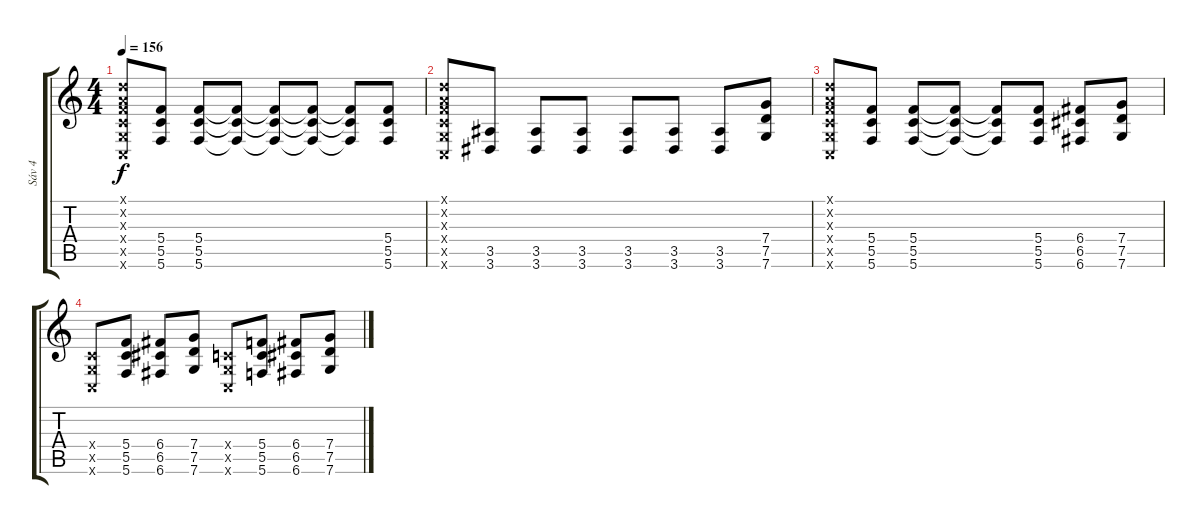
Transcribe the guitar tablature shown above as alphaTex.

\track ("Sáv 4" "Sáv 4") {instrument distortionguitar}
\staff {score tabs}
\tuning (D4 A3 F3 C3 G2 C2) {hide}
\ts (4 4)
\tempo 156
\clef g2
\ks c
(0.1{x} 0.2{x} 0.3{x} 0.4{x} 0.5{x} 0.6{x}).8{dy f} (5.4 5.5 5.6).8 (5.4 5.5 5.6).8 (5.4{t} 5.5{t} 5.6{t}).8 (5.4{t} 5.5{t} 5.6{t}).8 (5.4{t} 5.5{t} 5.6{t}).8 (5.4{t} 5.5{t} 5.6{t}).8 (5.4 5.5 5.6).8 |
(0.1{x} 0.2{x} 0.3{x} 0.4{x} 0.5{x} 0.6{x}).8 (3.5 3.6).8 (3.5 3.6).8 (3.5 3.6).8 (3.5 3.6).8 (3.5 3.6).8 (3.5 3.6).8 (7.4 7.5 7.6).8 |
(0.1{x} 0.2{x} 0.3{x} 0.4{x} 0.5{x} 0.6{x}).8 (5.4 5.5 5.6).8 (5.4 5.5 5.6).8 (5.4{t} 5.5{t} 5.6{t}).8 (5.4{t} 5.5{t} 5.6{t}).8 (5.4 5.5 5.6).8 (6.4 6.5 6.6).8 (7.4 7.5 7.6).8 |
(0.4{x} 0.5{x} 0.6{x}).8 (5.4 5.5 5.6).8 (6.4 6.5 6.6).8 (7.4 7.5 7.6).8 (0.4{x} 0.5{x} 0.6{x}).8 (5.4 5.5 5.6).8 (6.4 6.5 6.6).8 (7.4 7.5 7.6).8
